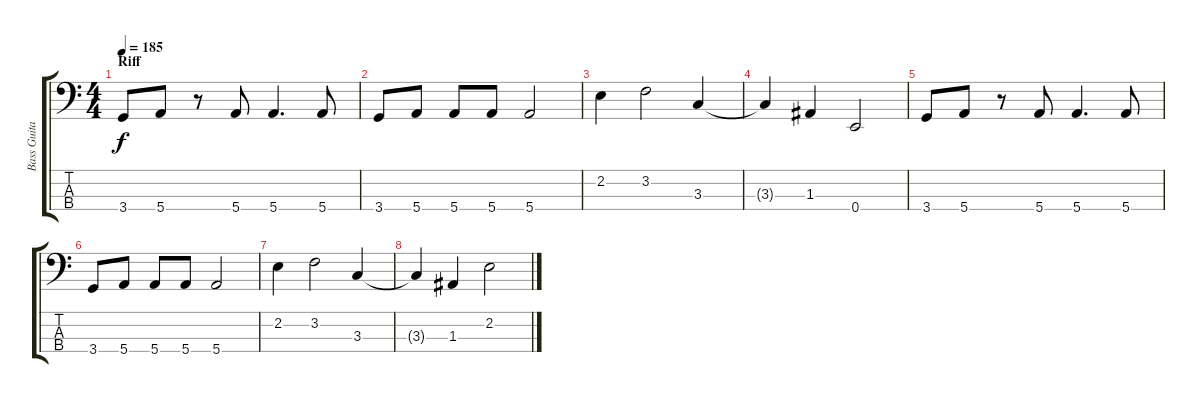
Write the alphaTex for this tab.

\track ("Bass Guitar" "Bass Guita") {instrument electricbassfinger}
\staff {score tabs}
\tuning (G2 D2 A1 E1) {hide}
\ts (4 4)
\section ("" "Riff")
\tempo 185
\clef f4
\ks c
3.4.8{dy f} 5.4.8 r.8 5.4.8 5.4.4{d} 5.4.8 |
3.4.8 5.4.8 5.4.8 5.4.8 5.4.2 |
2.2.4 3.2.2 3.3.4 |
3.3{t}.4 1.3.4 0.4.2 |
3.4.8 5.4.8 r.8 5.4.8 5.4.4{d} 5.4.8 |
3.4.8 5.4.8 5.4.8 5.4.8 5.4.2 |
2.2.4 3.2.2 3.3.4 |
3.3{t}.4 1.3.4 2.2.2
